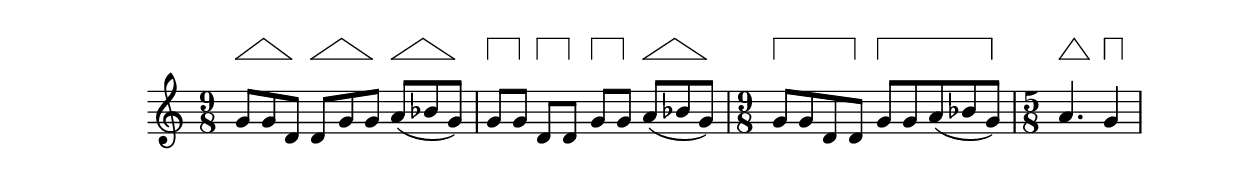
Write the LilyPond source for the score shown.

% DO NOT EDIT this file manually; it is automatically
% generated from Documentation/snippets/new
% Make any changes in Documentation/snippets/new/
% and then run scripts/auxiliar/makelsr.py
%
% This file is in the public domain.
%% Note: this file works from version 2.14.0
\version "2.14.0"

\header {
%% Translation of GIT committish: 2d548a99cb9dba80f2ff035582009477cd37eceb
  texidoces = "
La agrupación de pulsos dentro de un compás está controlada por la
propiedad de contexto @code{beatStructure}.  Hay establecidos valores
de @code{beatStructure} para muchos tipos de compases en
@file{scm/time-signature-settings.scm}.  Los valores de
@code{beatStructure} se pueden cambiar o establecer con @code{\\set}.
Como alternativa, se puede usar la función de Scheme
@code{set-time-signature} para establecer tanto el compás como la
estructura de pulsos.  @code{set-time-signature} acepta tres
argumentos: el número de pulsos, la longitud del pulso y la agrupación
interna de los pulsos en el compás.  Tanto @code{\\time} como
@code{set-time-signature} se aplican al contexto @code{Timing}, por lo
que no restablecen los valores de @code{beatStructure} ni de
@code{baseMoment} que se establezcan en otros contextos de nivel
inferior, como @code{Voice}.

Si el grabador @code{Measure_grouping_engraver} está incluido en uno
de los contextos de presentación, se imprimirán signos de agrupación
de pulsos.  Estos símbolos facilitan la lectura de música moderna
rítmicamente compleja.  En este ejemplo, el compás de 9/8 se agrupa
según dos patrones distintos utilizando los dos métodos, mientras que
el compás de 5/8 se agrupa de acuerdo con el ajuste predeterminado que
está en @file{scm/time-signature-settings.scm}:

"
doctitlees = "Símbolos de dirección y símbolos de agrupación de compás"


%% Translation of GIT committish: 0a868be38a775ecb1ef935b079000cebbc64de40
  texidocde = "
Optionen, mit denen die Balken in einem Takt gruppiert werden, sind
durch die Scheme-Funktion @code{set-time-signature} erhältlich, die
drei Argumente braucht:  Die Zahl der Taktschläge, die Länge des
Schlages und die interne gruppieren von Balken in dem Takt.  Wenn der
@code{Measure_grouping_engraver} hinzugefügt worden ist, erstellt
diese Funktion auch @code{MeasureGrouping}-(Taktgruppen)-Zeichen.  Derartige
Zeichen erleichtern das Lesen von rhythmisch komplexer Musik.  In dem
Beispiel ist der 9/8-Takt in 2, 2, 2 und 3 aufgeteilt.  Das wird
der @code{set-time-signature}-Funktion als das dritte Argument mitgegeben:
@code{'(2 2 2 3)}:

"
  doctitlede = "Dirigierzeichen Taktgruppenzeichen"



%% Translation of GIT committish: 190a067275167c6dc9dd0afef683d14d392b7033
  texidocfr = "
Les règles de ligature par mesure sont gérées par la propriété
@code{beatStructure}.  Ses valeurs par défaut sont répertoriées, par
métrique, dans le fichier @code{scm/@/time-@/signature@/-settings@/.scm}.  Elles
sont modifiables grâce à la commande @code{\\set}.
La fonction Scheme @code{set-time-signature} permet quant à elle de
définir à la fois la métrique et la pulsation.  Celle-ci prend trois
arguments@tie{}: le nombre de pulsations, la durée de la pulsation et le
regroupement des pulsations dans la mesure.   @code{\\time} et
@code{set-time-signature} s'appliquent tous deux au contexte
@code{Timing}@tie{}; ils ne redéfiniront donc pas les valeurs de
@code{beatStructure} ou @code{baseMoment} lorsque qu'elles sont
modifiées dans un contexte de niveau inférieur comme @code{Voice} par
exemple.
Si l'on fait appel au @code{Measure_grouping_engraver}, la fonction
@code{set-time-signature} créera aussi des symboles
@code{MeasureGrouping}.  Ces symboles aident à la lecture des œuvres
modernes à la rythmique complexe.  Dans l'exemple qui suit, la mesure à
9/8 est divisée en 2, 2, 2 et 3, alors que la mesure à 5/8 répond aux
règles par défaut contenues dans le fichier @w{@code{scm/@/beam@/-settings@/.scm}}.

"
  doctitlefr = "Signes de direction signes de sous-groupe"

  lsrtags = "rhythms"
  texidoc = "
Beat grouping within a measure is controlled by the context property
@code{beatStructure}.  Values of @code{beatStructure} are
established for many time signatures in
@file{scm/time-signature-settings.scm}.  Values of @code{beatStructure}
can be changed or set with @code{\\set}.
Alternatively, the
Scheme function @code{set-time-signature} can be used to both
set the time signature and establish the beat structure.
@code{set-time-signature}, takes three arguments: the
number of beats, the beat length, and the internal grouping of beats in
the measure.  @code{\\time} and @code{set-time-signature} both apply
to the @code{Timing} context, so they will not reset values of
@code{beatStructure} or @code{baseMoment} that are set in
other lower-level contexts, such as @code{Voice}.

If the @code{Measure_grouping_engraver} is included
in one of the display contexts, measure grouping signs will be
created.  Such signs ease reading rhythmically complex modern music.
In the example, the 9/8 measure is grouped in two different
patterns using the two different methods, while the 5/8 measure
is grouped according to the default setting in
@file{scm/time-signature-settings.scm}:
"
  doctitle = "Conducting signs measure grouping signs"
} % begin verbatim



\score {
  \new Voice \relative c'' {
    \time 9/8
    g8 g d d g g a( bes g) |
    \set Timing.beatStructure = #'(2 2 2 3)
    g8 g d d g g a( bes g) |
    #(set-time-signature 9 8 '(4 5))
    g8 g d d g g a( bes g) |
    \time 5/8
    a4. g4 |
  }
  \layout {
    \context {
      \Staff
      \consists "Measure_grouping_engraver"
    }
  }
}
